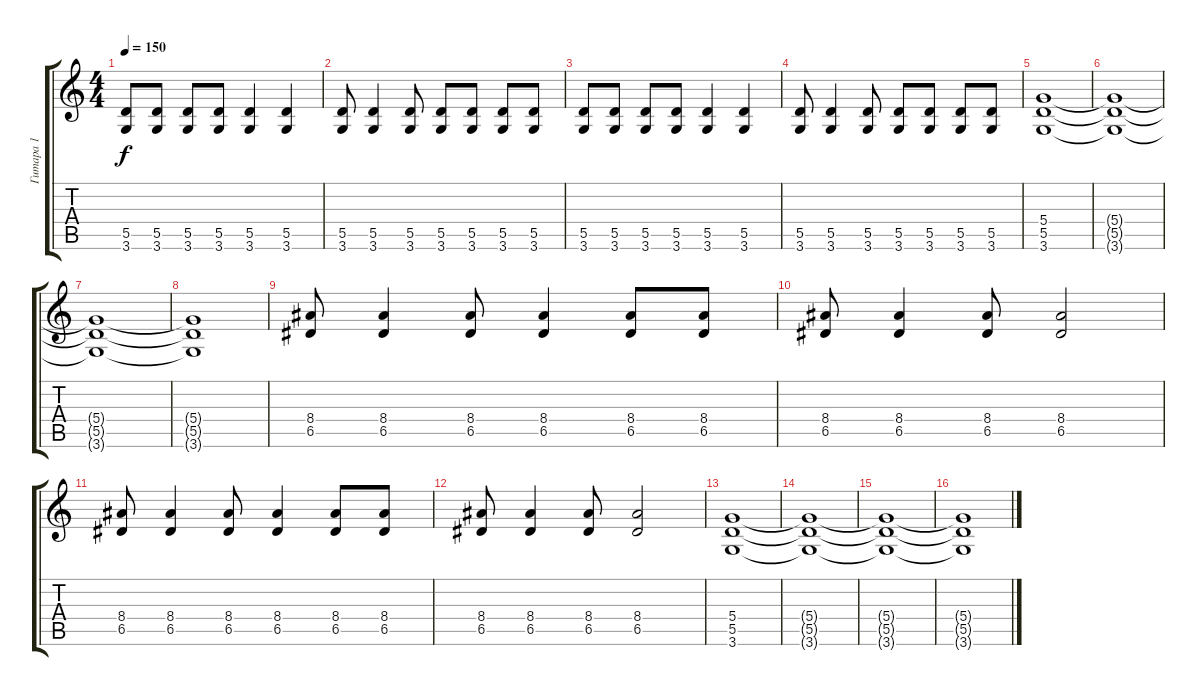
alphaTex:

\track ("Гитара 1" "Гитара 1") {instrument overdrivenguitar}
\staff {score tabs}
\tuning (E4 B3 G3 D3 A2 E2) {hide}
\ts (4 4)
\tempo 150
\clef g2
\ks c
(5.5 3.6).8{dy f} (5.5 3.6).8 (5.5 3.6).8 (5.5 3.6).8 (5.5 3.6).4 (5.5 3.6).4 |
(5.5 3.6).8 (5.5 3.6).4 (5.5 3.6).8 (5.5 3.6).8 (5.5 3.6).8 (5.5 3.6).8 (5.5 3.6).8 |
(5.5 3.6).8 (5.5 3.6).8 (5.5 3.6).8 (5.5 3.6).8 (5.5 3.6).4 (5.5 3.6).4 |
(5.5 3.6).8 (5.5 3.6).4 (5.5 3.6).8 (5.5 3.6).8 (5.5 3.6).8 (5.5 3.6).8 (5.5 3.6).8 |
(5.4 5.5 3.6).1 |
(5.4{t} 5.5{t} 3.6{t}).1 |
(5.4{t} 5.5{t} 3.6{t}).1 |
(5.4{t} 5.5{t} 3.6{t}).1 |
(8.4 6.5).8 (8.4 6.5).4 (8.4 6.5).8 (8.4 6.5).4 (8.4 6.5).8 (8.4 6.5).8 |
(8.4 6.5).8 (8.4 6.5).4 (8.4 6.5).8 (8.4 6.5).2 |
(8.4 6.5).8 (8.4 6.5).4 (8.4 6.5).8 (8.4 6.5).4 (8.4 6.5).8 (8.4 6.5).8 |
(8.4 6.5).8 (8.4 6.5).4 (8.4 6.5).8 (8.4 6.5).2 |
(5.4 5.5 3.6).1 |
(5.4{t} 5.5{t} 3.6{t}).1 |
(5.4{t} 5.5{t} 3.6{t}).1 |
(5.4{t} 5.5{t} 3.6{t}).1
